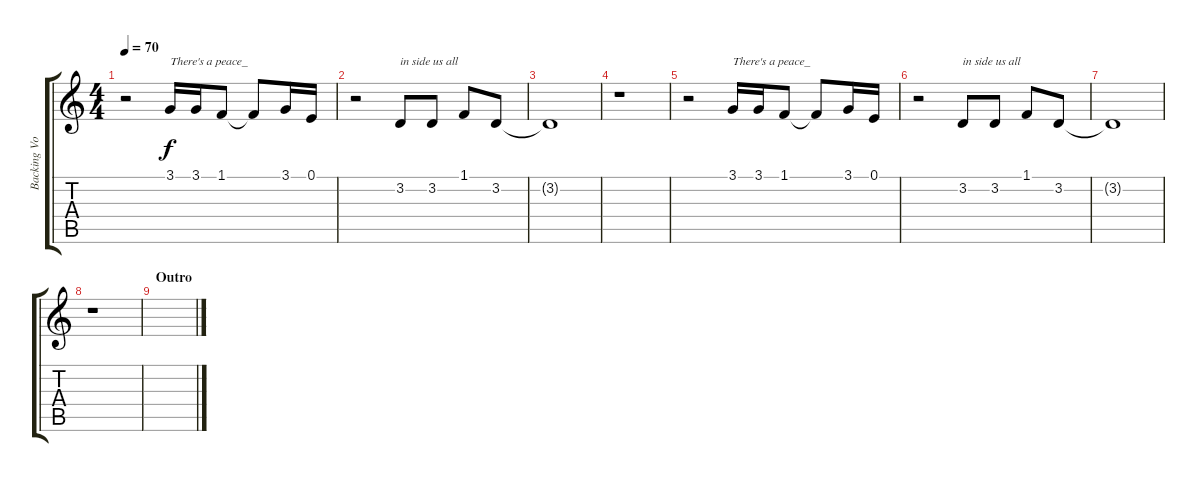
\track ("Backing Vocal" "Backing Vo") {instrument harmonica}
\staff {score tabs}
\tuning (E4 B3 G3 D3 A2 E2) {hide}
\ts (4 4)
\tempo 70
\clef g2
\ks c
r.2{dy f} 3.1.16{txt "There's a peace_"} 3.1.16 1.1.8 1.1{t}.8 3.1.16 0.1.16 |
r.2 3.2.8{txt "in side us all"} 3.2.8 1.1.8 3.2.8 |
3.2{t}.1 |
r.1 |
r.2 3.1.16{txt "There's a peace_"} 3.1.16 1.1.8 1.1{t}.8 3.1.16 0.1.16 |
r.2 3.2.8{txt "in side us all"} 3.2.8 1.1.8 3.2.8 |
3.2{t}.1 |
r.1 |
\section ("" "Outro")
